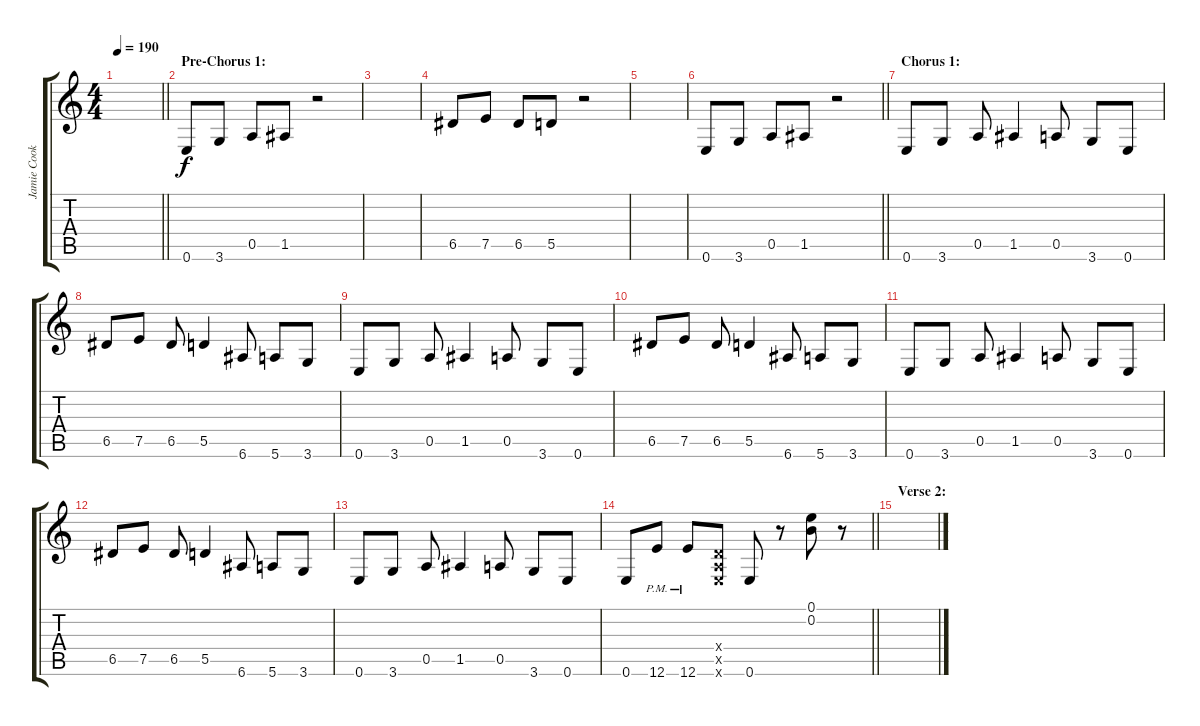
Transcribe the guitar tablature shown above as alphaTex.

\track ("Jamie Cook (Lead Guitar)" "Jamie Cook") {instrument distortionguitar}
\staff {score tabs}
\tuning (E4 B3 G3 D3 A2 E2) {hide}
\ts (4 4)
\tempo 190
\clef g2
\barLineRight lightlight
\ks c
|
\section ("" "Pre-Chorus 1:")
0.6.8 3.6.8 0.5.8 1.5.8 r.2 |
|
6.5.8 7.5.8 6.5.8 5.5.8 r.2 |
|
\barLineRight lightlight
0.6.8 3.6.8 0.5.8 1.5.8 r.2 |
\section ("" "Chorus 1:")
0.6.8 3.6.8 0.5.8 1.5.4 0.5.8 3.6.8 0.6.8 |
6.5.8 7.5.8 6.5.8 5.5.4 6.6.8 5.6.8 3.6.8 |
0.6.8 3.6.8 0.5.8 1.5.4 0.5.8 3.6.8 0.6.8 |
6.5.8 7.5.8 6.5.8 5.5.4 6.6.8 5.6.8 3.6.8 |
0.6.8 3.6.8 0.5.8 1.5.4 0.5.8 3.6.8 0.6.8 |
6.5.8 7.5.8 6.5.8 5.5.4 6.6.8 5.6.8 3.6.8 |
0.6.8 3.6.8 0.5.8 1.5.4 0.5.8 3.6.8 0.6.8 |
\barLineRight lightlight
0.6.8 12.6{pm}.8 12.6{pm}.8 (0.4{x} 0.5{x} 0.6{x}).8 0.6.8 r.8 (0.1 0.2).8 r.8 |
\section ("" "Verse 2:")
